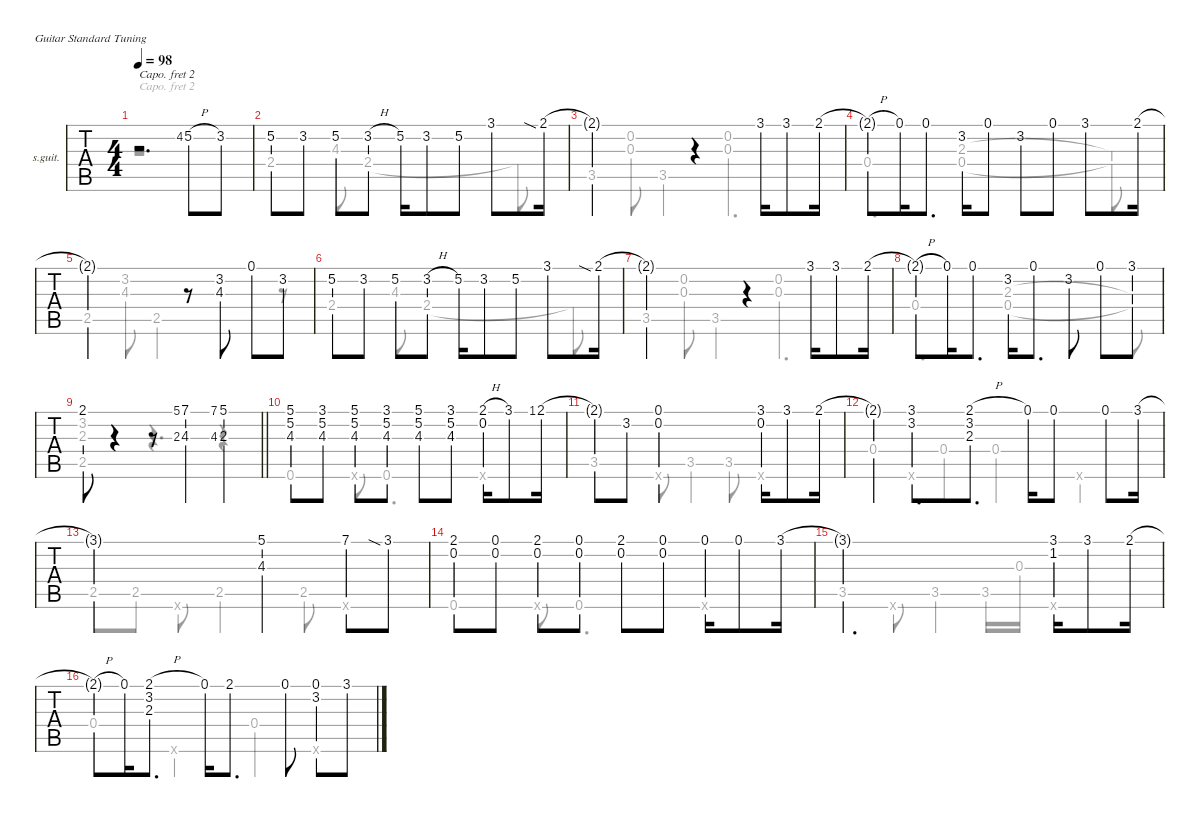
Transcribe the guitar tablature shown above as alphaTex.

\defaultSystemsLayout 4
\hideDynamics
\bracketExtendMode nobrackets
\firstSystemTrackNameOrientation horizontal
\otherSystemsTrackNameOrientation horizontal
\track ("Guitar" "s.guit.") {instrument acousticguitarsteel}
\staff {tabs}
\capo 2
\tuning (E4 B3 G3 D3 A2 E2)
\voice
\ts (4 4)
\beaming (8 2 2 2 2)
\tempo 98
\clef g2
\ks eminor
r.2{d dy mf instrument acousticguitarsteel} 4.2{acc forcenatural}.8{gr} 5.2{h acc #}.8{dy f} 3.2{acc forcenatural}.8 |
5.2{acc #}.8 3.2{acc forcenatural}.8 5.2{acc #}.8 3.2{h acc forcenatural}.8 5.2{acc #}.16 3.2{acc forcenatural}.8 5.2{acc #}.8 3.1{acc forcenatural}.8 2.1{sia acc #}.16 |
2.1{t acc #}.2 r.4 3.1{acc forcenatural}.16 3.1{acc forcenatural}.8 2.1{acc #}.16 |
2.1{h t acc #}.8 0.1{acc #}.16 0.1{acc #}.8{d} 3.2{acc forcenatural}.16 0.1{acc #}.8 3.2{acc forcenatural}.8 0.1{acc #}.8 3.1{acc forcenatural}.8 2.1{acc #}.16 |
2.1{t acc #}.2 r.8 (3.2{acc forcenatural} 4.3{acc #}).8 0.1{acc #}.8 3.2{acc forcenatural}.8 |
5.2{acc #}.8 3.2{acc forcenatural}.8 5.2{acc #}.8 3.2{h acc forcenatural}.8 5.2{acc #}.16 3.2{acc forcenatural}.8 5.2{acc #}.8 3.1{acc forcenatural}.8 2.1{sia acc #}.16 |
2.1{t acc #}.2 r.4 3.1{acc forcenatural}.16 3.1{acc forcenatural}.8 2.1{acc #}.16 |
2.1{h t acc #}.8 0.1{acc #}.16 0.1{acc #}.8{d} 3.2{acc forcenatural}.16 0.1{acc #}.8{d} 3.2{acc forcenatural}.8 0.1{acc #}.8 3.1{acc forcenatural}.8 |
\barLineRight lightlight
2.1{acc #}.8 r.4 r.8 (5.1{acc forcenatural} 2.3{acc forcenatural}).8{gr dy mf} (7.1{acc #} 4.3{acc #}).4{dy f} (7.1{acc #} 4.3{acc #}).8{gr dy mf} (5.1{acc forcenatural} 2.3{acc forcenatural}).4{dy f} |
(5.1{ac st acc forcenatural} 5.2{ac st acc #} 4.3{ac st acc #}).8{dy mf} (3.1{ac st acc forcenatural} 5.2{ac st acc #} 4.3{ac st acc #}).8 (5.1{ac st acc forcenatural} 5.2{ac st acc #} 4.3{ac st acc #}).8 (3.1{ac st acc forcenatural} 5.2{ac st acc #} 4.3{ac st acc #}).8 (5.1{ac st acc forcenatural} 5.2{ac st acc #} 4.3{ac st acc #}).8 (3.1{ac st acc forcenatural} 5.2{ac st acc #} 4.3{ac st acc #}).8 (2.1{h acc #} 0.2{acc #}).16{dy f} 3.1{acc forcenatural}.8 1.1{acc forcenatural}.8{gr dy mf} 2.1{acc #}.16{dy f} |
2.1{t acc #}.8 3.2{acc forcenatural}.8 (0.1{acc #} 0.2{acc #}).2 (3.1{acc forcenatural} 0.2{acc #}).16 3.1{acc forcenatural}.8 2.1{acc #}.16 |
2.1{t acc #}.4 (3.1{ac st acc forcenatural} 3.2{acc forcenatural}).8{d} (2.1{h acc #} 3.2{acc forcenatural} 2.3{acc forcenatural}).8{d} 0.1{acc #}.16 0.1{ac st acc #}.8{dy mf} 0.1{ac st acc #}.8 3.1{acc forcenatural}.16{dy f} |
3.1{t acc forcenatural}.2 (5.1{acc forcenatural} 4.3{acc #}).4 7.1{acc #}.8 3.1{sia acc forcenatural}.8 |
(2.1{acc #} 0.2{acc #}).8 (0.1{acc #} 0.2{acc #}).8 (2.1{acc #} 0.2{acc #}).8 (0.1{acc #} 0.2{acc #}).8 (2.1{acc #} 0.2{acc #}).8 (0.1{acc #} 0.2{acc #}).8 0.1{acc #}.16 0.1{acc #}.8 3.1{acc forcenatural}.16 |
3.1{t acc forcenatural}.2{d} (3.1{acc forcenatural} 1.2{acc forcenatural}).16 3.1{acc forcenatural}.8 2.1{acc #}.16 |
2.1{h t acc #}.8 0.1{acc #}.16 (2.1{h acc #} 3.2{acc forcenatural} 2.3{acc forcenatural}).8{d} 0.1{acc #}.16 2.1{acc #}.8{d} 0.1{acc #}.8 (0.1{acc #} 3.2{acc forcenatural}).8 3.1{acc forcenatural}.8
\voice
\clef g2
\ottava regular
\simile none
\ks eminor
r.1{dy f} |
2.4{acc #}.4 4.3{acc #}.8 2.4{acc #}.2 2.4{t acc #}.8 |
3.5{acc forcenatural}.4 (0.2{acc #} 0.3{acc forcenatural}).8 3.5{acc forcenatural}.4 (0.2{acc #} 0.3{acc forcenatural}).4{d} |
0.4{acc forcenatural}.4{d} (2.3{acc forcenatural} 0.4{acc forcenatural}).2 (2.3{t acc forcenatural} 0.4{t acc forcenatural}).8 |
2.5{acc #}.4 (3.2{acc forcenatural} 4.3{acc #}).8 2.5{acc #}.2 r.8 |
2.4{acc #}.4 4.3{acc #}.8 2.4{acc #}.2 2.4{t acc #}.8 |
3.5{acc forcenatural}.4 (0.2{acc #} 0.3{acc forcenatural}).8 3.5{acc forcenatural}.4 (0.2{acc #} 0.3{acc forcenatural}).4{d} |
0.4{acc forcenatural}.4{d} (2.3{acc forcenatural} 0.4{acc forcenatural}).2 (2.3{t acc forcenatural} 0.4{t acc forcenatural}).8 |
\barLineRight lightlight
(3.2{acc forcenatural} 2.3{acc forcenatural} 2.5{acc #}).8 r.4 r.4{d} r.4 |
0.6{acc #}.4 0.6{x acc #}.8 0.6{acc #}.4{d} 0.6{x acc #}.4 |
3.5{acc forcenatural}.4 0.6{x acc #}.8 3.5{ac st acc forcenatural}.4{dy mf} 3.5{acc forcenatural}.8{dy f} 0.6{x acc #}.4 |
0.4{acc forcenatural}.4 0.6{x acc #}.8 0.4{acc forcenatural}.8 0.4{acc forcenatural}.4 0.6{x acc #}.4 |
2.5{acc #}.8 2.5{acc #}.8 0.6{x acc #}.8 2.5{acc #}.4 2.5{acc #}.8 0.6{x acc #}.4 |
0.6{acc #}.4 0.6{x acc #}.8 0.6{acc #}.4{d} 0.6{x acc #}.4 |
3.5{acc forcenatural}.4 0.6{x acc #}.8 3.5{ac st acc forcenatural}.4{dy mf} 3.5{acc forcenatural}.16{dy f} 0.3{acc forcenatural}.16 0.6{x acc #}.4 |
0.4{acc forcenatural}.4 0.6{x acc #}.4 0.4{acc forcenatural}.4 0.6{x acc #}.4
